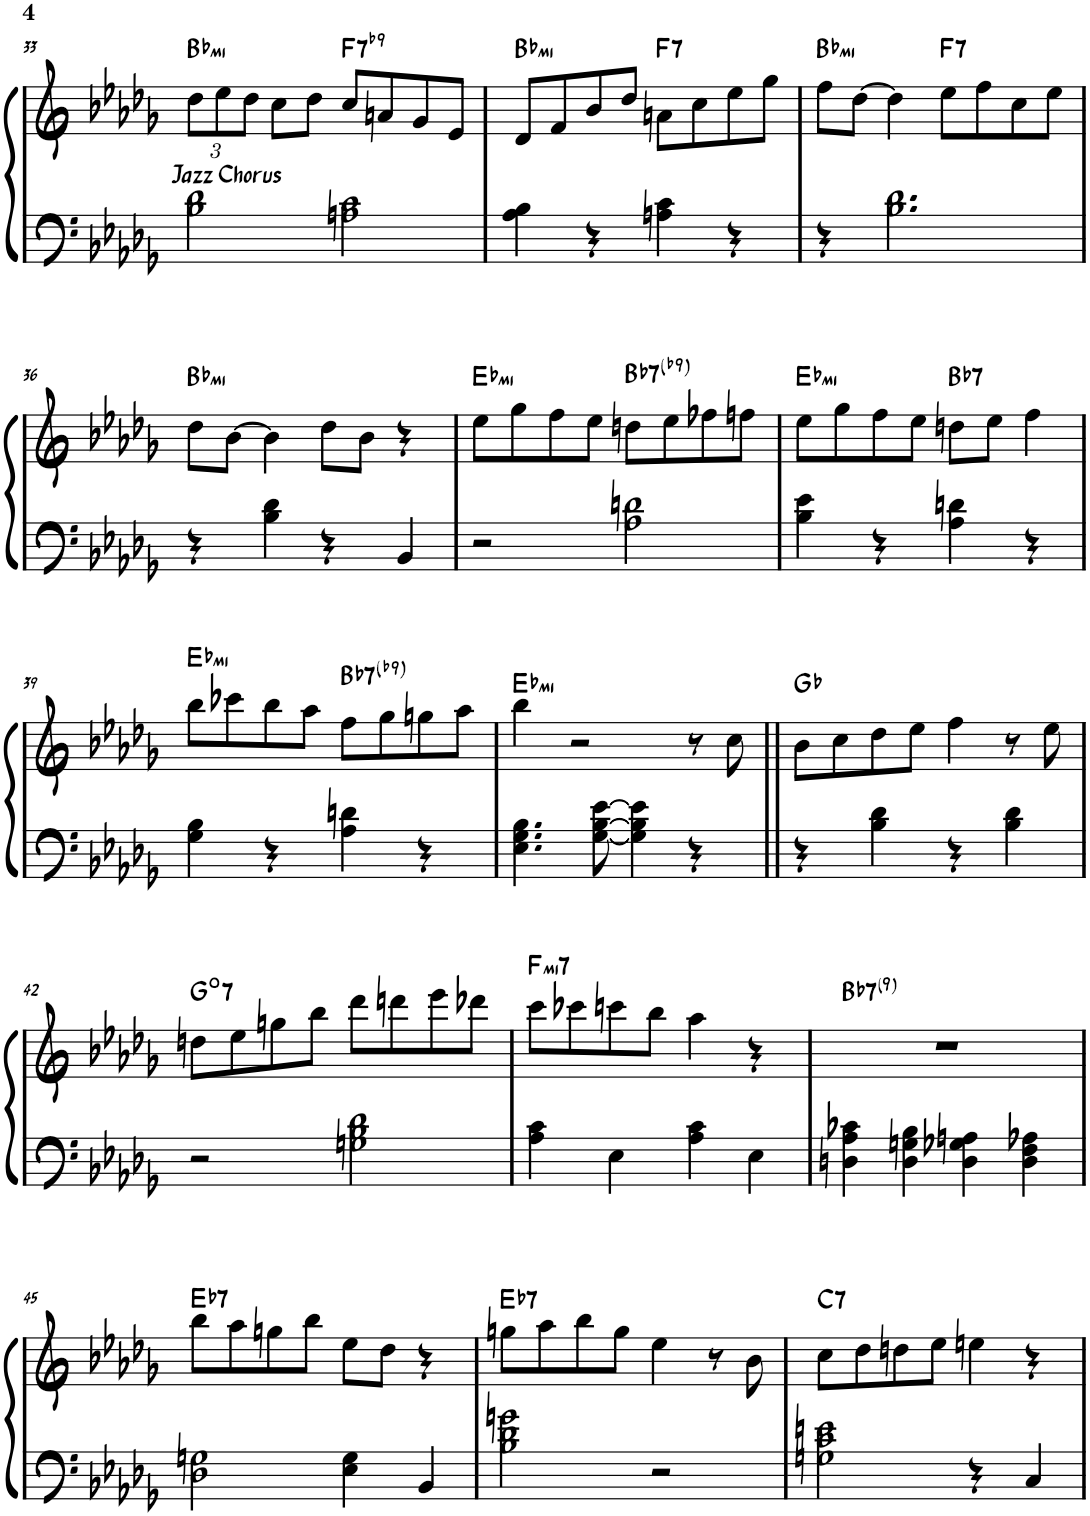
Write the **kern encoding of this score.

**kern	**kern	**harte
*part1	*part1	*part1
*staff2	*staff1	*
*I"Piano	*	*
*I'Pno.	*	*
!!LO:PB:g=z
*clefF4	*clefG2	*
*k[b-e-a-d-g-]	*k[b-e-a-d-g-]	*
*M4/4	*M4/4	*
*	*Xbrackettup	*
=33	=33	=33
!	!LO:TX:b:t=Jazz Chorus	!LO:H:kt=mi
2B-\ 2d-\	12dd-\L	Bb:min
.	12ee-\	.
.	12dd-\J	.
.	8cc\L	.
.	8dd-\J	.
!	!	!LO:H:kt=7
2An\ 2c\	8cc/L	F:7(b9)
.	8an/	.
.	8g-/	.
.	8e-/J	.
=34	=34	=34
!	!	!LO:H:kt=mi
4A-\ 4B-\	8d-/L	Bb:min
.	8f/	.
4r	8b-/	.
.	8dd-/J	.
!	!	!LO:H:kt=7
4An\ 4c\	8an\L	F:7
.	8cc\	.
4r	8ee-\	.
.	8gg-\J	.
=35	=35	=35
!	!	!LO:H:kt=mi
4r	8ff\L	Bb:min
.	[8dd-\J	.
2.B-\ 2.d-\	4dd-\]	.
!	!	!LO:H:kt=7
.	8ee-\L	F:7
.	8ff\	.
.	8cc\	.
.	8ee-\J	.
!!LO:LB:g=z
=36	=36	=36
!	!	!LO:H:kt=mi
4r	8dd-\L	Bb:min
.	[8b-\J	.
4B-\ 4d-\	4b-\]	.
4r	8dd-\L	.
.	8b-\J	.
4BB-/	4r	.
=37	=37	=37
!	!	!LO:H:kt=mi
2r	8ee-\L	Eb:min
.	8gg-\	.
.	8ff\	.
.	8ee-\J	.
!	!	!LO:H:kt=7
2A-\ 2dn\	8ddn\L	Bb:7(b9)
.	8ee-\	.
.	8ff-X\	.
.	8ffn\J	.
=38	=38	=38
!	!	!LO:H:kt=mi
4B-\ 4e-\	8ee-\L	Eb:min
.	8gg-\	.
4r	8ff\	.
.	8ee-\J	.
!	!	!LO:H:kt=7
4A-\ 4dn\	8ddn\L	Bb:7
.	8ee-\J	.
4r	4ff\	.
!!LO:LB:g=z
=39	=39	=39
!	!	!LO:H:kt=mi
4G-\ 4B-\	8bb-\L	Eb:min
.	8ccc-X\	.
4r	8bb-\	.
.	8aa-\J	.
!	!	!LO:H:kt=7
4A-\ 4dn\	8ff\L	Bb:7(b9)
.	8gg-\	.
4r	8ggn\	.
.	8aa-\J	.
=40	=40	=40
!	!	!LO:H:kt=mi
4.E-\ 4.G-\ 4.B-\	4bb-\	Eb:min
.	2r	.
[8G-\ [8B-\ [8e-\	.	.
4G-\] 4B-\] 4e-\]	.	.
4r	8r	.
.	8cc\	.
=41||	=41||	=41||
4r	8b-\L	Gb:maj
.	8cc\	.
4B-\ 4d-\	8dd-\	.
.	8ee-\J	.
4r	4ff\	.
4B-\ 4d-\	8r	.
.	8ee-\	.
!!LO:LB:g=z
=42	=42	=42
!	!	!LO:H:kt=7
2r	8ddn\L	G:dim7
.	8ee-\	.
.	8ggn\	.
.	8bb-\J	.
2Gn\ 2B-\ 2d-\	8ddd-\L	.
.	8dddn\	.
.	8eee-\	.
.	8ddd-X\J	.
=43	=43	=43
!	!	!LO:H:kt=mi7
4A-\ 4c\	8ccc\L	F:min7
.	8ccc-X\	.
4E-\	8cccn\	.
.	8bb-\J	.
4A-\ 4c\	4aa-\	.
4E-\	4r	.
=44	=44	=44
!	!	!LO:H:kt=7
4Dn\ 4A-\ 4c-X\	1r	Bb:7(9)
4D\ 4Gn\ 4B-\	.	.
4D\ 4G-X\ 4An\	.	.
4D\ 4F\ 4A-X\	.	.
!!LO:LB:g=z
=45	=45	=45
!	!	!LO:H:kt=7
2D-\ 2Gn\	8bb-\L	Eb:7
.	8aa-\	.
.	8ggn\	.
.	8bb-\J	.
4E-\ 4G\	8ee-\L	.
.	8dd-\J	.
4BB-/	4r	.
=46	=46	=46
!	!	!LO:H:kt=7
2B-\ 2d-\ 2gn\	8ggn\L	Eb:7
.	8aa-\	.
.	8bb-\	.
.	8gg\J	.
2r	4ee-\	.
.	8r	.
.	8b-\	.
=47	=47	=47
!	!	!LO:H:kt=7
2Gn\ 2c\ 2en\	8cc\L	C:7
.	8dd-\	.
.	8ddn\	.
.	8ee-\J	.
4r	4een\	.
4C/	4r	.
=	=	=
*-	*-	*-
